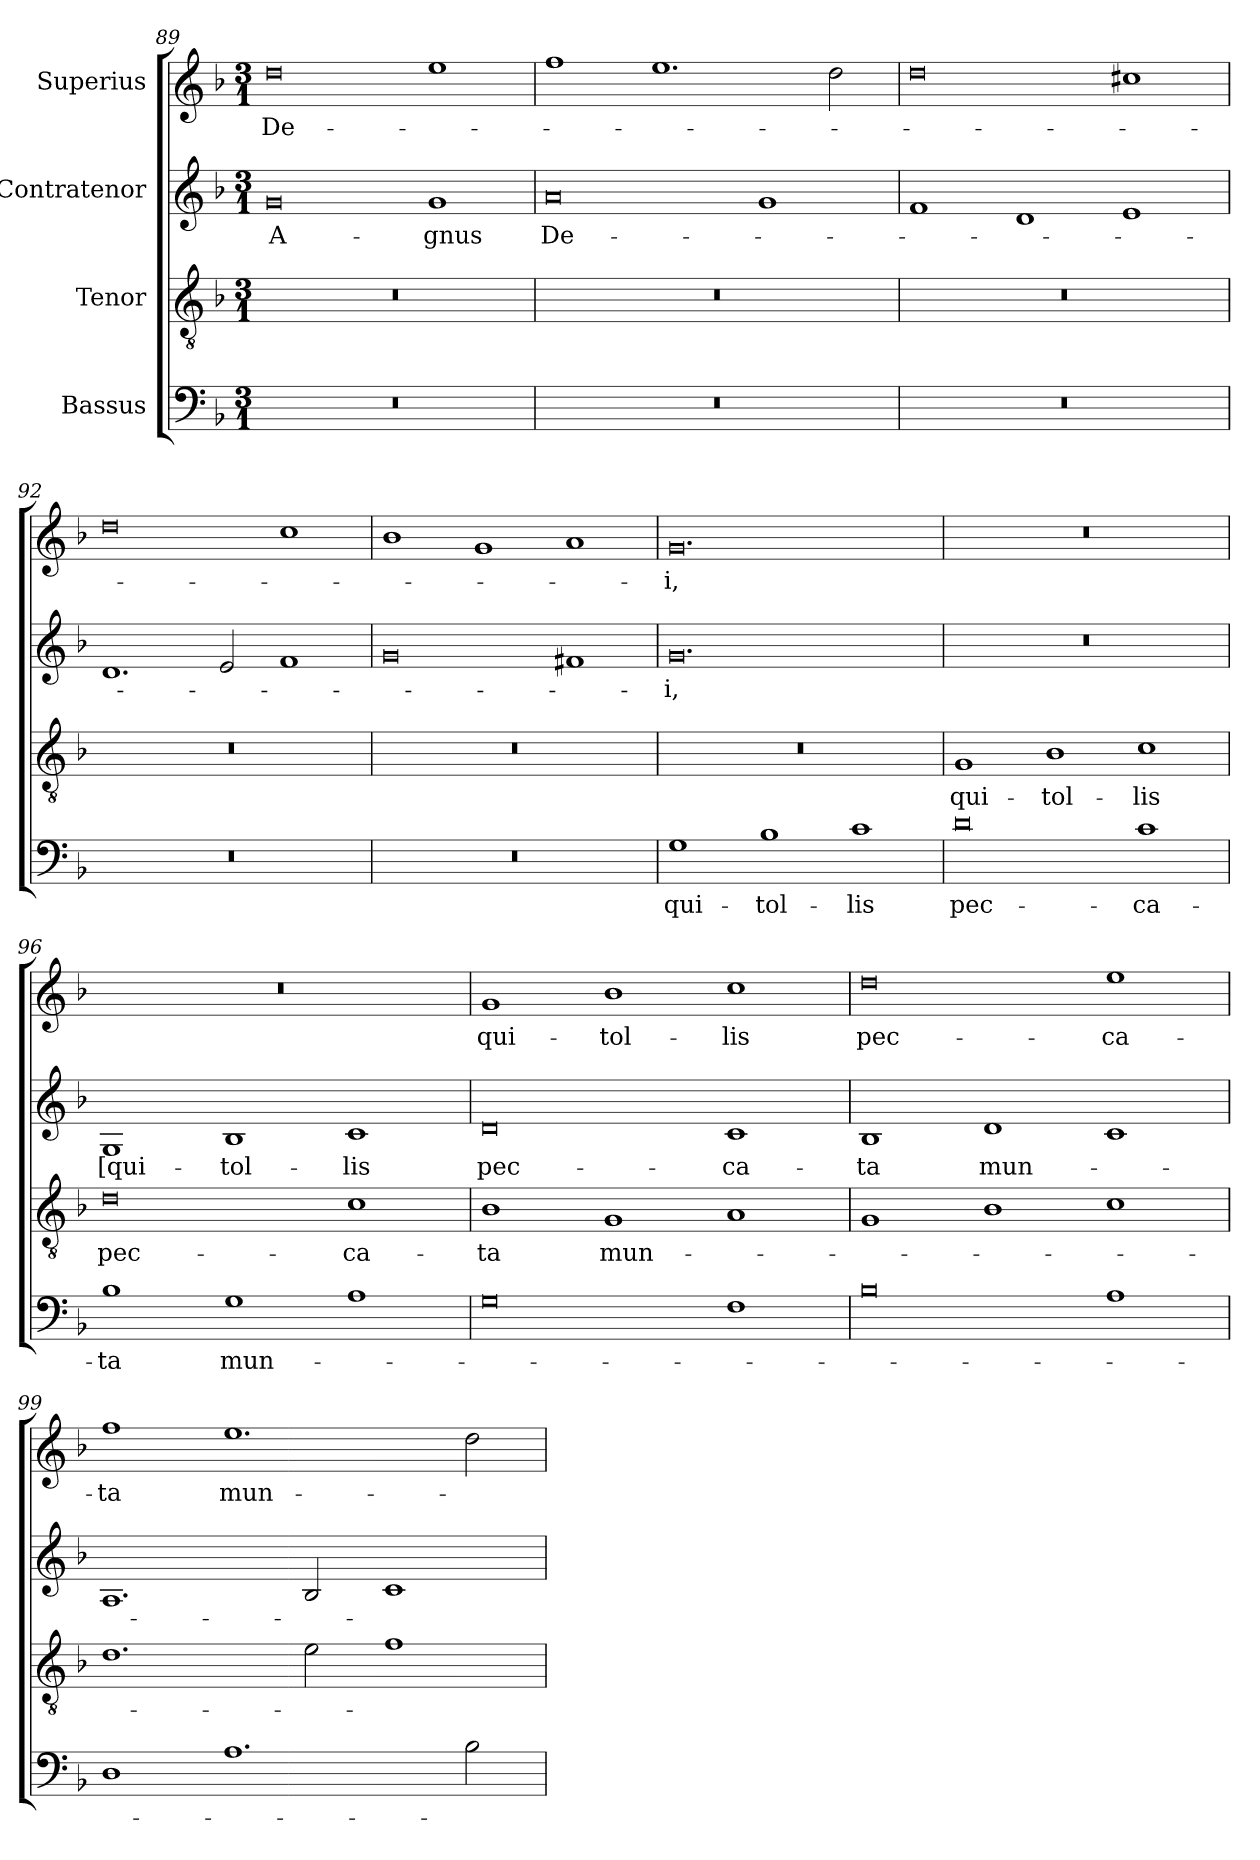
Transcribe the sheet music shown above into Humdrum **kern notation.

**kern	**text	**kern	**text	**kern	**text	**kern	**text
*part4	*part4	*part3	*part3	*part2	*part2	*part1	*part1
*staff4	*staff4	*staff3	*staff3	*staff2	*staff2	*staff1	*staff1
*I"Bassus	*	*I"Tenor	*	*I"Contratenor	*	*I"Superius	*
*clefF4	*	*clefGv2	*	*clefG2	*	*clefG2	*
*k[b-]	*	*k[b-]	*	*k[b-]	*	*k[b-]	*
*M3/1	*	*M3/1	*	*M3/1	*	*M3/1	*
=89	=89	=89	=89	=89	=89	=89	=89
!LO:N:vis=0	!	!LO:N:vis=0	!	!	!	!	!
0.r	.	0.r	.	0g/	A-	0dd\	De-
.	.	.	.	1g/	-gnus	1ee\	.
=90	=90	=90	=90	=90	=90	=90	=90
!LO:N:vis=0	!	!LO:N:vis=0	!	!	!	!	!
0.r	.	0.r	.	0a/	De-	1ff\	.
.	.	.	.	.	.	1.ee\	.
.	.	.	.	1g/	.	.	.
.	.	.	.	.	.	2dd\	.
=91	=91	=91	=91	=91	=91	=91	=91
!LO:N:vis=0	!	!LO:N:vis=0	!	!	!	!	!
0.r	.	0.r	.	1f/	.	0dd\	.
.	.	.	.	1d/	.	.	.
.	.	.	.	1e/	.	1cc#X\	.
=92	=92	=92	=92	=92	=92	=92	=92
!LO:N:vis=0	!	!LO:N:vis=0	!	!	!	!	!
0.r	.	0.r	.	1.d/	.	0dd\	.
.	.	.	.	2e/	.	.	.
.	.	.	.	1f/	.	1cc\	.
=93	=93	=93	=93	=93	=93	=93	=93
!LO:N:vis=0	!	!LO:N:vis=0	!	!	!	!	!
0.r	.	0.r	.	0g/	.	1b-\	.
.	.	.	.	.	.	1g/	.
.	.	.	.	1f#X/	.	1a/	.
=94	=94	=94	=94	=94	=94	=94	=94
!	!	!LO:N:vis=0	!	!	!	!	!
1G\	qui-	0.r	.	0.g/	-i,	0.g/	-i,
1B-\	tol-	.	.	.	.	.	.
1c\	-lis	.	.	.	.	.	.
=95	=95	=95	=95	=95	=95	=95	=95
!	!	!	!	!LO:N:vis=0	!	!LO:N:vis=0	!
0d\	pec-	1G/	qui-	0.r	.	0.r	.
.	.	1B-\	tol-	.	.	.	.
1c\	-ca-	1c\	-lis	.	.	.	.
=96	=96	=96	=96	=96	=96	=96	=96
!	!	!	!	!	!	!LO:N:vis=0	!
1B-\	-ta	0d\	pec-	1G/	[qui-	0.r	.
1G\	mun-	.	.	1B-/	tol-	.	.
1A\	.	1c\	-ca-	1c/	-lis	.	.
=97	=97	=97	=97	=97	=97	=97	=97
0G\	.	1B-\	-ta	0d/	pec-	1g/	qui-
.	.	1G/	mun-	.	.	1b-\	tol-
1F\	.	1A/	.	1c/	-ca-	1cc\	-lis
=98	=98	=98	=98	=98	=98	=98	=98
0B-\	.	1G/	.	1B-/	-ta	0dd\	pec-
.	.	1B-\	.	1d/	mun-	.	.
1A\	.	1c\	.	1c/	.	1ee\	-ca-
=99	=99	=99	=99	=99	=99	=99	=99
1D\	.	1.d\	.	1.A/	.	1ff\	-ta
1.A\	.	.	.	.	.	1.ee\	mun-
.	.	2e\	.	2B-/	.	.	.
.	.	1f\	.	1c/	.	.	.
2B-\	.	.	.	.	.	2dd\	.
=	=	=	=	=	=	=	=
*-	*-	*-	*-	*-	*-	*-	*-
